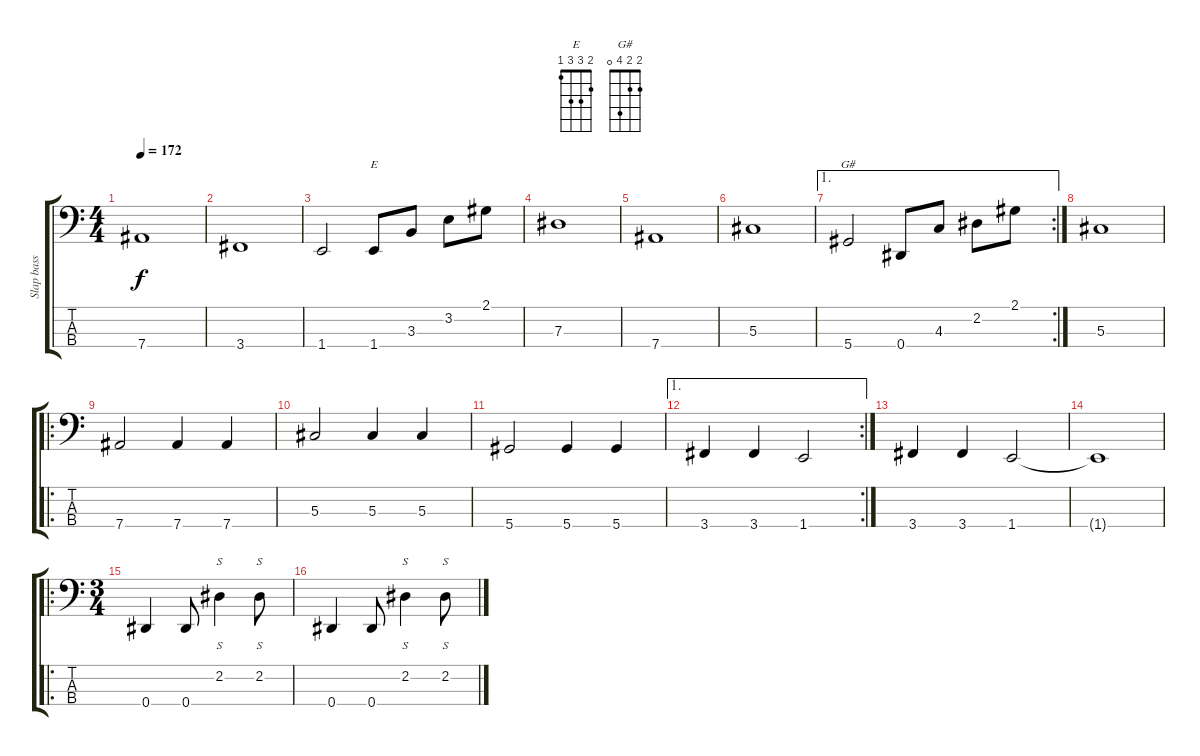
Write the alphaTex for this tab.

\track ("Slap bass (Hed)" "Slap bass ") {instrument slapbass1}
\staff {score tabs}
\tuning (Gb2 Db2 Ab1 Eb1) {hide}
\chord ("E" 2 3 3 1)
\chord ("G#" 2 2 4 0)
\ts (4 4)
\tempo 172
\clef f4
\ks c
7.4.1{dy f} |
3.4.1 |
1.4.2 1.4.8{ch "E"} 3.3.8 3.2.8 2.1.8 |
7.3.1 |
7.4.1 |
5.3.1 |
\ae 1
\rc 2
5.4.2{ch "G#"} 0.4.8 4.3.8 2.2.8 2.1.8 |
5.3.1 |
\ro
7.4.2 7.4.4 7.4.4 |
5.3.2 5.3.4 5.3.4 |
5.4.2 5.4.4 5.4.4 |
\ae 1
\rc 2
3.4.4 3.4.4 1.4.2 |
3.4.4 3.4.4 1.4.2 |
1.4{t}.1 |
\ro
\ts (3 4)
0.4.4 0.4.8 2.2.4{s} 2.2.8{s} |
0.4.4 0.4.8 2.2.4{s} 2.2.8{s}
